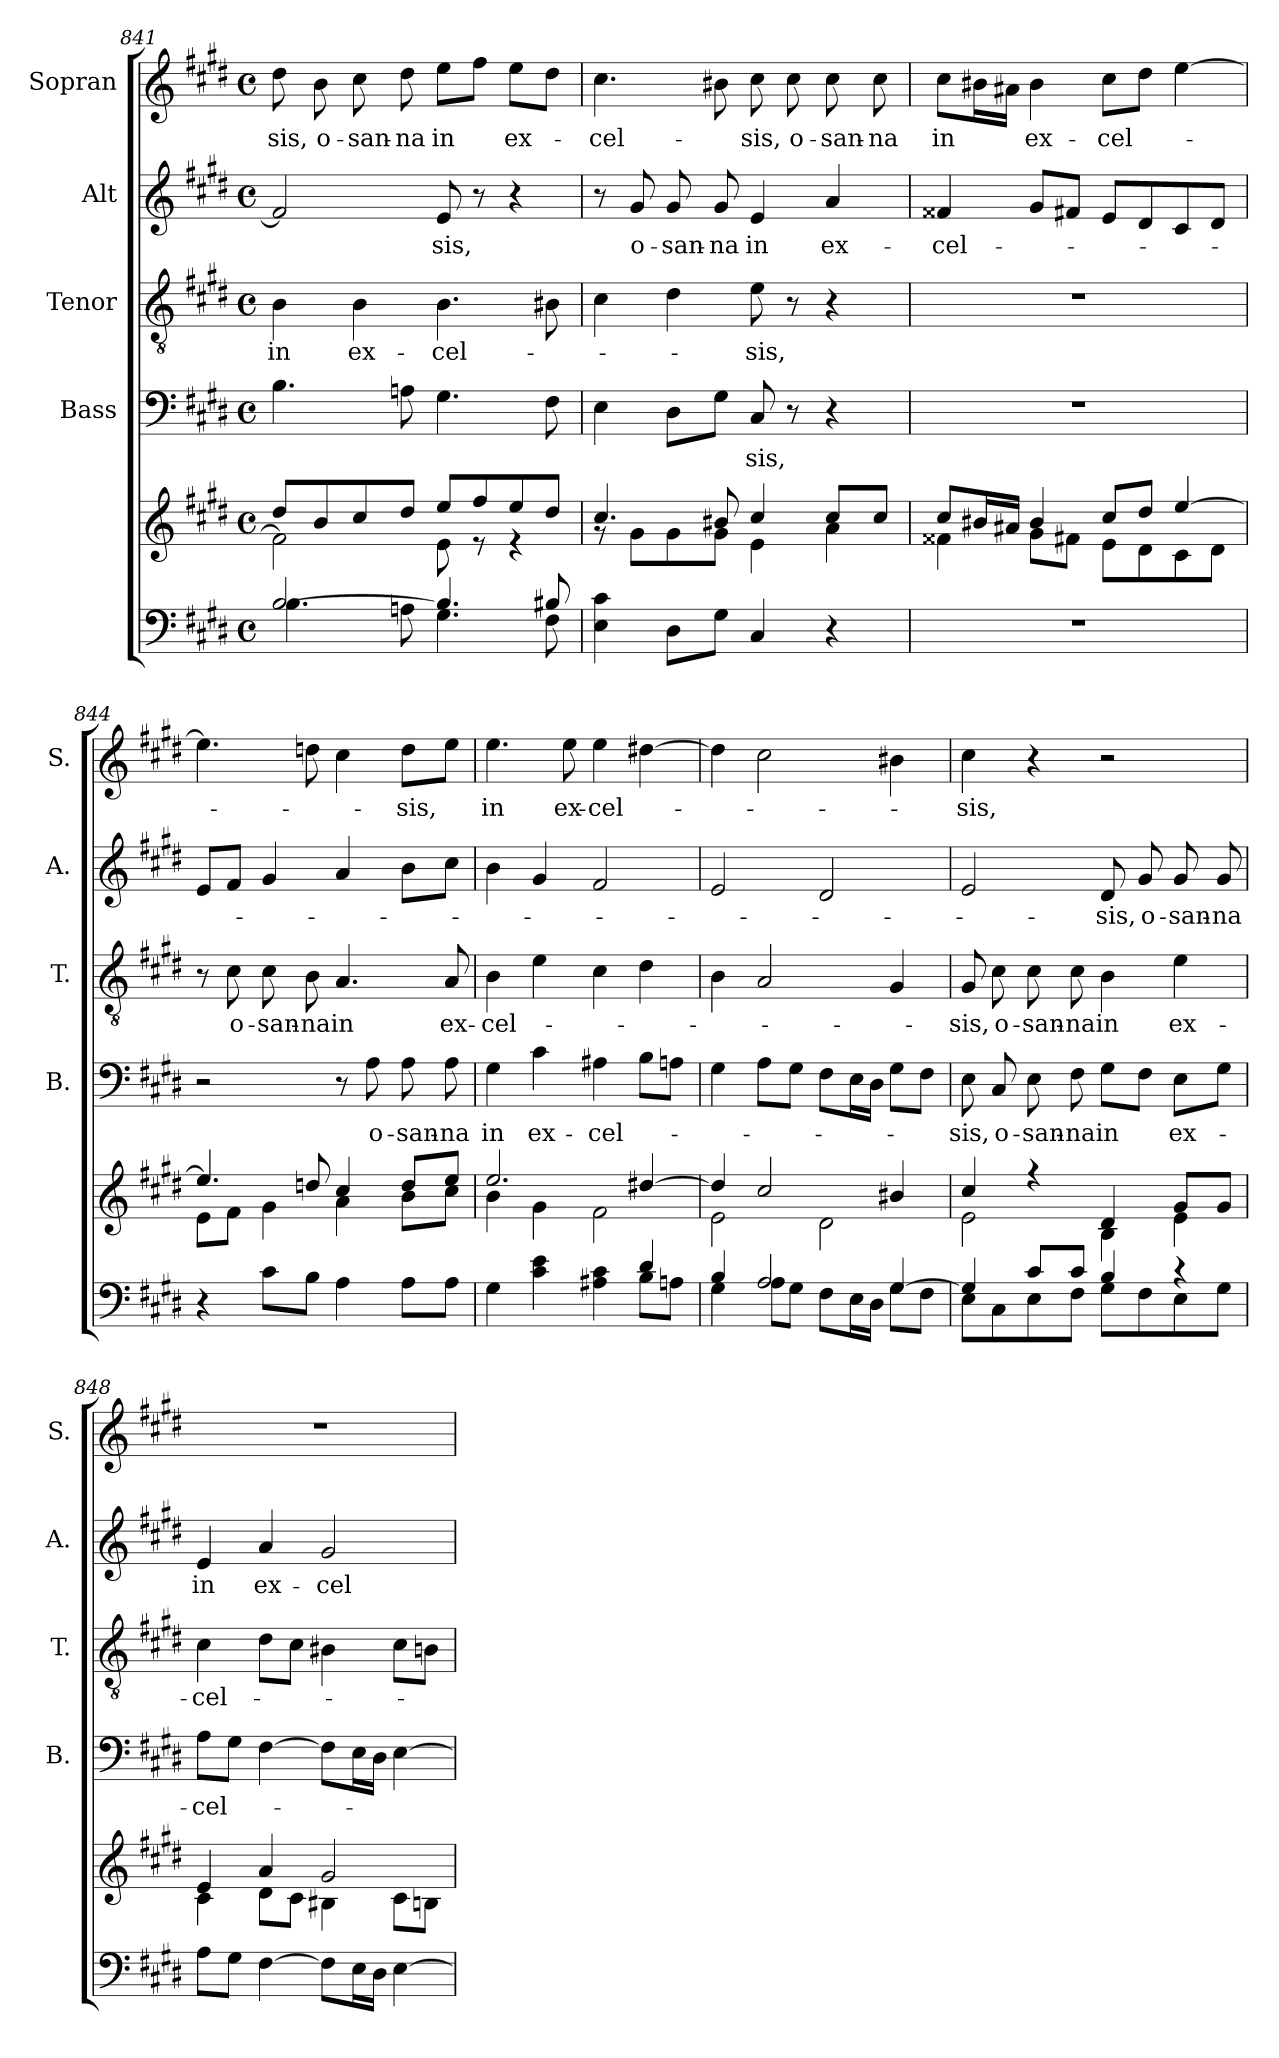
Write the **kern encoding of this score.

**kern	**kern	**kern	**text	**kern	**text	**kern	**text	**kern	**text
*part5	*part5	*part4	*part4	*part3	*part3	*part2	*part2	*part1	*part1
*staff6	*staff5	*staff4	*staff4	*staff3	*staff3	*staff2	*staff2	*staff1	*staff1
*	*	*I"Bass	*	*I"Tenor	*	*I"Alt	*	*I"Sopran	*
*	*	*I'B.	*	*I'T.	*	*I'A.	*	*I'S.	*
*clefF4	*clefG2	*clefF4	*	*clefGv2	*	*clefG2	*	*clefG2	*
*k[f#c#g#d#]	*k[f#c#g#d#]	*k[f#c#g#d#]	*	*k[f#c#g#d#]	*	*k[f#c#g#d#]	*	*k[f#c#g#d#]	*
*E:	*E:	*E:	*	*E:	*	*E:	*	*E:	*
*M4/4	*M4/4	*M4/4	*	*M4/4	*	*M4/4	*	*M4/4	*
*met(c)	*met(c)	*met(c)	*	*met(c)	*	*met(c)	*	*met(c)	*
=841	=841	=841	=841	=841	=841	=841	=841	=841	=841
*^	*^	*	*	*	*	*	*	*	*
!	!	!	!	!	!	!	!LO:LY:b	!	!	!	!LO:LY:b
[>2B/	4.B\	8dd#/L	2f#\]	4.B\	.	4B\	in	2f#/]	.	8dd#\	-sis,
!	!	!	!	!	!	!	!	!	!	!	!LO:LY:b
.	.	8b/	.	.	.	.	.	.	.	8b\	o-
!	!	!	!	!	!	!	!LO:LY:b	!	!	!	!LO:LY:b
.	.	8cc#/	.	.	.	4B\	ex-	.	.	8cc#\	-san-
!	!	!	!	!	!	!	!	!	!	!	!LO:LY:b
.	8An\	8dd#/J	.	8An\	.	.	.	.	.	8dd#\	-na
!	!	!	!	!	!	!	!LO:LY:b	!	!LO:LY:b	!	!LO:LY:b
4.B/]	4.G#\	8ee/L	8e\	4.G#\	.	4.B\	-cel-	8e/	-sis,	8ee\L	in
.	.	8ff#/	8re	.	.	.	.	8r	.	8ff#\J	.
!	!	!	!	!	!	!	!	!	!	!	!LO:LY:b
.	.	8ee/	4re	.	.	.	.	4r	.	8ee\L	ex-
8B#X/	8F#\	8dd#/J	.	8F#\	.	8B#X\	.	.	.	8dd#\J	.
=842	=842	=842	=842	=842	=842	=842	=842	=842	=842	=842	=842
!	!	!	!	!	!	!	!	!	!	!	!LO:LY:b
*v	*v	*	*	*	*	*	*	*	*	*	*
4E\ 4c#\	4.cc#/	8rf	4E\	.	4c#\	.	8r	.	4.cc#\	-cel-
!	!	!	!	!	!	!	!	!LO:LY:b	!	!
.	.	8g#\L	.	.	.	.	8g#/	o-	.	.
!	!	!	!	!	!	!	!	!LO:LY:b	!	!
8D#\L	.	8g#\	8D#\L	.	4d#\	.	8g#/	-san-	.	.
!	!	!	!	!	!	!	!	!LO:LY:b	!	!
8G#\J	8b#X/	8g#\J	8G#\J	.	.	.	8g#/	-na	8b#X\	.
!	!	!	!	!LO:LY:b	!	!LO:LY:b	!	!LO:LY:b	!	!LO:LY:b
4C#/	4cc#/	4e\	8C#/	-sis,	8e\	-sis,	4e/	in	8cc#\	-sis,
!	!	!	!	!	!	!	!	!	!	!LO:LY:b
.	.	.	8r	.	8r	.	.	.	8cc#\	o-
!	!	!	!	!	!	!	!	!LO:LY:b	!	!LO:LY:b
4r	8cc#/L	4a\	4r	.	4r	.	4a/	ex-	8cc#\	-san-
!	!	!	!	!	!	!	!	!	!	!LO:LY:b
.	8cc#/J	.	.	.	.	.	.	.	8cc#\	-na
!!LO:PB:g=z
=843	=843	=843	=843	=843	=843	=843	=843	=843	=843	=843
!	!	!	!	!	!	!	!	!LO:LY:b	!	!LO:LY:b
1r	8cc#/L	4f##X\	1r	.	1r	.	4f##X/	-cel-	8cc#\L	in
.	16b#X/L	.	.	.	.	.	.	.	16b#X\L	.
.	16a#X/JJ	.	.	.	.	.	.	.	16a#X\JJ	.
!	!	!	!	!	!	!	!	!	!	!LO:LY:b
.	4b#/	8g#\L	.	.	.	.	8g#/L	.	4b#\	ex-
.	.	8f#X\J	.	.	.	.	8f#X/J	.	.	.
!	!	!	!	!	!	!	!	!	!	!LO:LY:b
.	8cc#/L	8e\L	.	.	.	.	8e/L	.	8cc#\L	-cel-
.	8dd#/J	8d#\	.	.	.	.	8d#/	.	8dd#\J	.
.	[>4ee/	8c#\	.	.	.	.	8c#/	.	[4ee\	.
.	.	8d#\J	.	.	.	.	8d#/J	.	.	.
=844	=844	=844	=844	=844	=844	=844	=844	=844	=844	=844
4r	4.ee/]	8e\L	2r	.	8r	.	8e/L	.	4.ee\]	.
!	!	!	!	!	!	!LO:LY:b	!	!	!	!
.	.	8f#\J	.	.	8c#\	o-	8f#/J	.	.	.
!	!	!	!	!	!	!LO:LY:b	!	!	!	!
8c#\L	.	4g#\	.	.	8c#\	-san-	4g#/	.	.	.
!	!	!	!	!	!	!LO:LY:b	!	!	!	!
8B\J	8ddn/	.	.	.	8B\	-na	.	.	8ddn\	.
!	!	!	!	!	!	!LO:LY:b	!	!	!	!
4A\	4cc#/	4a\	8r	.	4.A/	in	4a/	.	4cc#\	.
!	!	!	!	!LO:LY:b	!	!	!	!	!	!
.	.	.	8A\	o-	.	.	.	.	.	.
!	!	!	!	!LO:LY:b	!	!	!	!	!	!LO:LY:b
8A\L	8dd/L	8b\L	8A\	-san-	.	.	8b\L	.	8dd\L	-sis,
!	!	!	!	!LO:LY:b	!	!LO:LY:b	!	!	!	!
8A\J	8ee/J	8cc#\J	8A\	-na	8A/	ex-	8cc#\J	.	8ee\J	.
=845	=845	=845	=845	=845	=845	=845	=845	=845	=845	=845
*^	*	*	*	*	*	*	*	*	*	*
!	!	!	!	!	!LO:LY:b	!	!LO:LY:b	!	!	!	!LO:LY:b
4G#\	2.ryy	2.ee/	4b\	4G#\	in	4B\	-cel-	4b\	.	4.ee\	in
!	!	!	!	!	!LO:LY:b	!	!	!	!	!	!
4c#\ 4e\	.	.	4g#\	4c#\	ex-	4e\	.	4g#/	.	.	.
!	!	!	!	!	!	!	!	!	!	!	!LO:LY:b
.	.	.	.	.	.	.	.	.	.	8ee\	ex-
!	!	!	!	!	!LO:LY:b	!	!	!	!	!	!LO:LY:b
4A#X\ 4c#\	.	.	2f#\	4A#X\	-cel-	4c#\	.	2f#/	.	4ee\	-cel-
4d#/	8B\L	[>4dd#X/	.	8B\L	.	4d#\	.	.	.	[4dd#X\	.
.	8An\J	.	.	8An\J	.	.	.	.	.	.	.
=846	=846	=846	=846	=846	=846	=846	=846	=846	=846	=846	=846
4B/	4G#\	4dd#/]	2e\	4G#\	.	4B\	.	2e/	.	4dd#\]	.
2A/	8A\L	2cc#/	.	8A\L	.	2A/	.	.	.	2cc#\	.
.	8G#\J	.	.	8G#\J	.	.	.	.	.	.	.
.	8F#\L	.	2d#\	8F#\L	.	.	.	2d#/	.	.	.
.	16E\L	.	.	16E\L	.	.	.	.	.	.	.
.	16D#\JJ	.	.	16D#\JJ	.	.	.	.	.	.	.
[>4G#/	8G#\L	4b#X/	.	8G#\L	.	4G#/	.	.	.	4b#X\	.
.	8F#\J	.	.	8F#\J	.	.	.	.	.	.	.
!!LO:LB:g=z
=847	=847	=847	=847	=847	=847	=847	=847	=847	=847	=847	=847
!	!	!	!	!	!LO:LY:b	!	!LO:LY:b	!	!	!	!LO:LY:b
4G#/]	8E\L	4cc#/	2e\	8E\	-sis,	8G#/	-sis,	2e/	.	4cc#\	-sis,
!	!	!	!	!	!LO:LY:b	!	!LO:LY:b	!	!	!	!
.	8C#\	.	.	8C#/	o-	8c#\	o-	.	.	.	.
!	!	!	!	!	!LO:LY:b	!	!LO:LY:b	!	!	!	!
8c#/L	8E\	4ree	.	8E\	-san-	8c#\	-san-	.	.	4r	.
!	!	!	!	!	!LO:LY:b	!	!LO:LY:b	!	!	!	!
8c#/J	8F#\J	.	.	8F#\	-na	8c#\	-na	.	.	.	.
!	!	!	!	!	!LO:LY:b	!	!LO:LY:b	!	!LO:LY:b	!	!
4B/	8G#\L	4d#/	4B\	8G#\L	in	4B\	in	8d#/	-sis,	2r	.
!	!	!	!	!	!	!	!	!	!LO:LY:b	!	!
.	8F#\	.	.	8F#\J	.	.	.	8g#/	o-	.	.
!	!	!	!	!	!LO:LY:b	!	!LO:LY:b	!	!LO:LY:b	!	!
4rc	8E\	8g#/L	4e\	8E\L	ex-	4e\	ex-	8g#/	-san-	.	.
!	!	!	!	!	!	!	!	!	!LO:LY:b	!	!
.	8G#\J	8g#/J	.	8G#\J	.	.	.	8g#/	-na	.	.
=848	=848	=848	=848	=848	=848	=848	=848	=848	=848	=848	=848
!	!	!	!	!	!LO:LY:b	!	!LO:LY:b	!	!LO:LY:b	!	!
*v	*v	*	*	*	*	*	*	*	*	*	*
8A\L	4e/	4c#\	8A\L	-cel-	4c#\	-cel-	4e/	in	1r	.
8G#\J	.	.	8G#\J	.	.	.	.	.	.	.
!	!	!	!	!	!	!	!	!LO:LY:b	!	!
[4F#\	4a/	8d#\L	[4F#\	.	8d#\L	.	4a/	ex-	.	.
.	.	8c#\J	.	.	8c#\J	.	.	.	.	.
!	!	!	!	!	!	!	!	!LO:LY:b	!	!
8F#\L]	2g#/	4B#X\	8F#\L]	.	4B#X\	.	2g#/	-cel-	.	.
16E\L	.	.	16E\L	.	.	.	.	.	.	.
16D#\JJ	.	.	16D#\JJ	.	.	.	.	.	.	.
[4E\	.	8c#\L	[4E\	.	8c#\L	.	.	.	.	.
.	.	8Bn\J	.	.	8Bn\J	.	.	.	.	.
*	*v	*v	*	*	*	*	*	*	*	*
=	=	=	=	=	=	=	=	=	=
*-	*-	*-	*-	*-	*-	*-	*-	*-	*-
